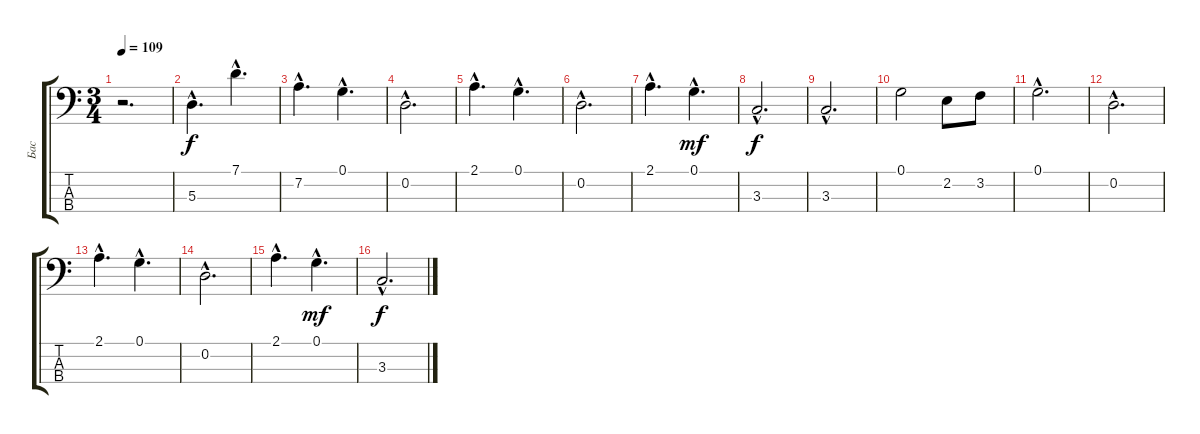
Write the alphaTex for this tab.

\track ("Бас" "Бас") {instrument electricbassfinger}
\staff {score tabs}
\tuning (G2 D2 A1 E1) {hide}
\ts (3 4)
\tempo 109
\clef f4
\ks c
r.2{d dy f instrument electricbassfinger} |
5.3{hac}.4{d} 7.1{hac}.4{d} |
7.2{hac}.4{d} 0.1{hac}.4{d} |
0.2{hac}.2{d} |
2.1{hac}.4{d} 0.1{hac}.4{d} |
0.2{hac}.2{d} |
2.1{hac}.4{d} 0.1{hac}.4{d dy mf} |
3.3{hac}.2{d dy f} |
3.3{hac}.2{d} |
0.1.2 2.2.8 3.2.8 |
0.1{hac}.2{d} |
0.2{hac}.2{d} |
2.1{hac}.4{d} 0.1{hac}.4{d} |
0.2{hac}.2{d} |
2.1{hac}.4{d} 0.1{hac}.4{d dy mf} |
3.3{hac}.2{d dy f}
